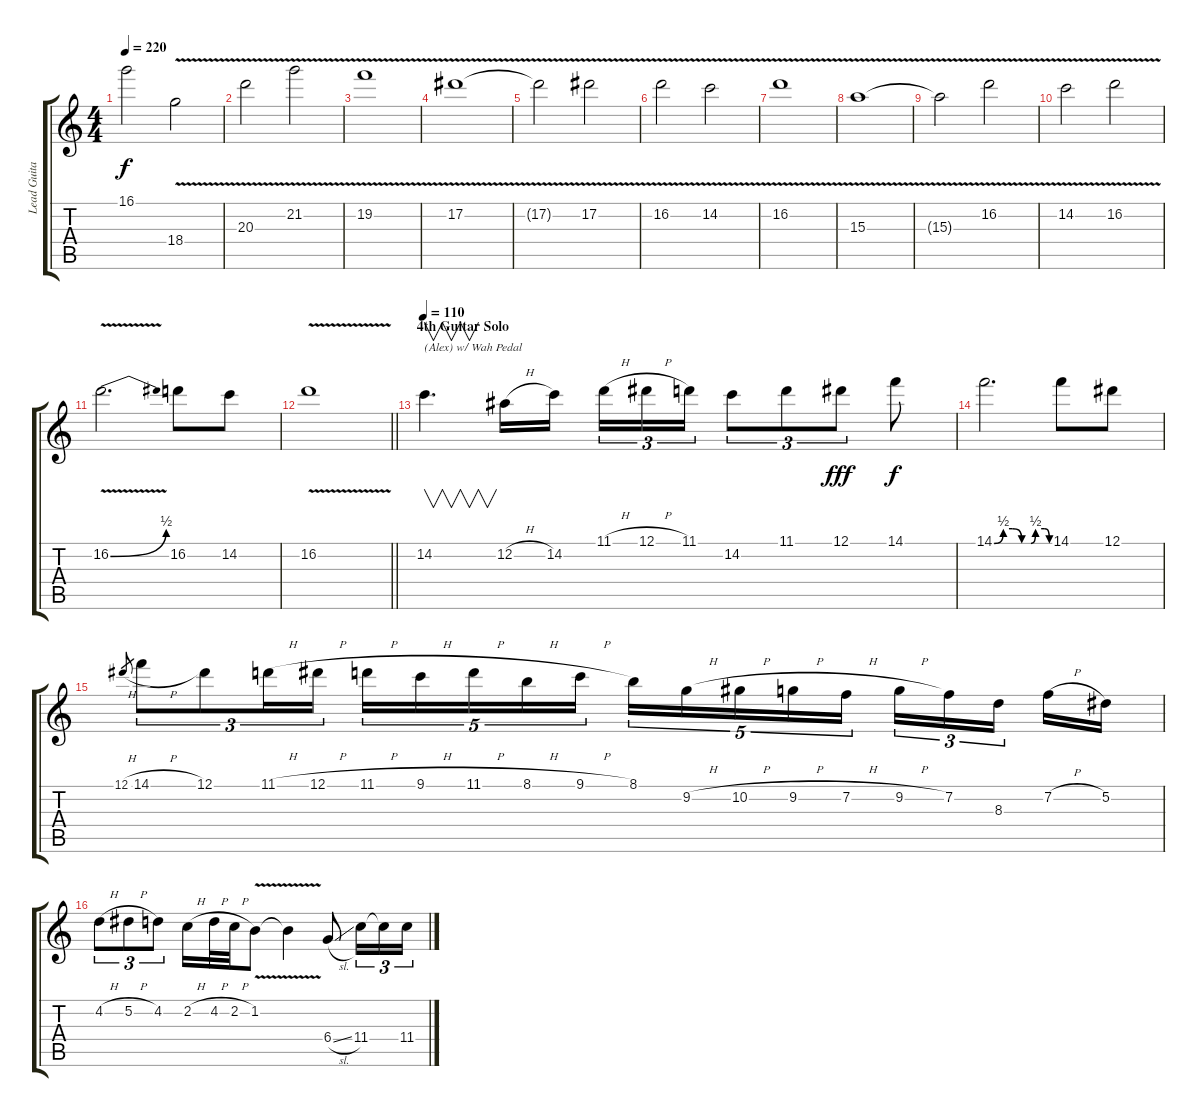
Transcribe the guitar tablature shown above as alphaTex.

\track ("Lead Guitar 1" "Lead Guita") {instrument distortionguitar}
\staff {score tabs}
\tuning (Eb4 Bb3 Gb3 Db3 Ab2 Eb2) {hide}
\ts (4 4)
\tempo 220
\clef g2
\ks c
16.1{t}.2{dy f} 18.4{v}.2 |
20.3{v}.2 21.2{v}.2 |
19.2{v}.1 |
17.2{v}.1 |
17.2{t}.2 17.2{v}.2 |
16.2{v}.2 14.2{v}.2 |
16.2{v}.1 |
15.3{v}.1 |
15.3{t}.2 16.2{v}.2 |
14.2{v}.2 16.2{v}.2 |
16.2{be (bend 0 0 60 2) v}.2{d} 16.2.8 14.2.8 |
\barLineRight lightlight
16.2{v}.1 |
\section ("" "4th Guitar Solo")
\tempo 110
14.2.4{v d txt "(Alex) w/ Wah Pedal" balance 8} 12.2{h}.16 14.2.16 11.1{h}.16{tu (3 2)} 12.1{h}.16{tu (3 2)} 11.1.16{tu (3 2)} 14.2.8{tu (3 2)} 11.1.8{tu (3 2)} 12.1.8{tu (3 2) dy fff} 14.1.8{dy f} |
14.1{be (custom 0 0 10 2 20 2 30 0 40 0 45 2 55 2 60 0)}.2{d} 14.1.8 12.1.8 |
12.1{h}.8{gr} 14.1{h}.8{tu (3 2)} 12.1.8{tu (3 2)} 11.1{h}.16{tu (3 2)} 12.1{h}.16{tu (3 2)} 11.1{h}.16{tu (5 4)} 9.1{h}.16{tu (5 4)} 11.1{h}.16{tu (5 4)} 8.1{h}.16{tu (5 4)} 9.1{h}.16{tu (5 4)} 8.1.16{tu (5 4)} 9.2{h}.16{tu (5 4)} 10.2{h}.16{tu (5 4)} 9.2{h}.16{tu (5 4)} 7.2{h}.16{tu (5 4)} 9.2{h}.16{tu (3 2)} 7.2.16{tu (3 2)} 8.3.16{tu (3 2) beam splitsecondary} 7.2{h}.16 5.2.16 |
4.2{h}.8{tu (3 2)} 5.2{h}.8{tu (3 2)} 4.2.8{tu (3 2)} 2.2{h}.16 4.2{h}.32 2.2{h}.32 1.2{v}.8 1.2{t}.4 6.4{sl}.8 11.4.16{tu (3 2)} 11.4{t}.16{tu (3 2)} 11.4{h}.16{tu (3 2)}
